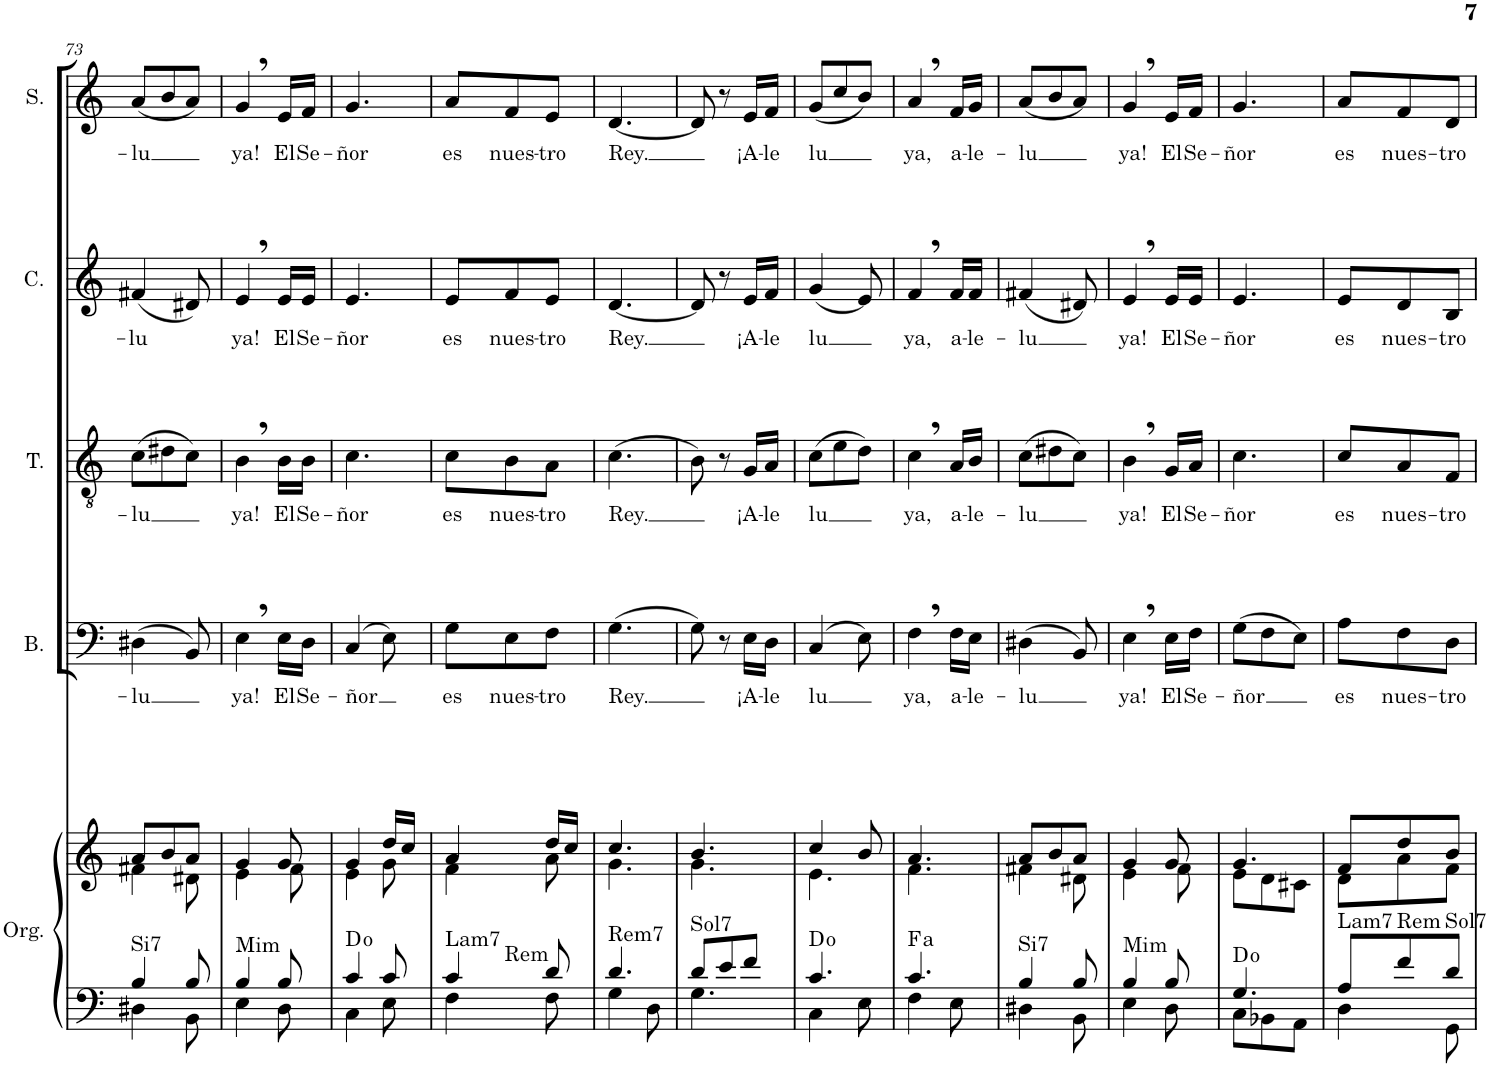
**kern	**kern	**harte	**kern	**text	**kern	**text	**kern	**text	**kern	**text
*part5	*part5	*part5	*part4	*part4	*part3	*part3	*part2	*part2	*part1	*part1
*staff6	*staff5	*	*staff4	*staff4	*staff3	*staff3	*staff2	*staff2	*staff1	*staff1
*I"Órgano	*	*	*I"Bajo	*	*I"Tenor	*	*I"Contralto	*	*I"Soprano	*
*	*	*	*I'B.	*	*I'T.	*	*I'C.	*	*I'S.	*
!!LO:PB:g=z
*clefF4	*clefG2	*	*clefF4	*	*clefGv2	*	*clefG2	*	*clefG2	*
*k[]	*k[]	*	*k[]	*	*k[]	*	*k[]	*	*k[]	*
*M3/8	*M3/8	*	*M3/8	*	*M3/8	*	*M3/8	*	*M3/8	*
=73	=73	=73	=73	=73	=73	=73	=73	=73	=73	=73
*^	*^	*	*	*	*	*	*	*	*	*
!	!	!	!	!LO:H:kt=Si7	!	!LO:LY:b	!	!LO:LY:b	!	!LO:LY:b	!	!LO:LY:b
4B/	4D#X\	8a/L	4f#X\	N	(4D#X\	-lu	(8c\L	-lu	(4f#X/	-lu	(8a/L	-lu
.	.	8b/	.	.	.	.	8d#X\	.	.	.	8b/	.
8B/	8BB\	8a/J	8d#X\	.	8BB/)	.	8c\J)	.	8d#X/)	.	8a/J)	.
=74	=74	=74	=74	=74	=74	=74	=74	=74	=74	=74	=74	=74
!	!	!	!	!LO:H:kt=Mim	!	!LO:LY:b	!	!LO:LY:b	!	!LO:LY:b	!	!LO:LY:b
4B/	4E\	4g/	4e\	N	4E,\	ya!	4B,\	ya!	4e,/	ya!	4g,/	ya!
!	!	!	!	!	!	!LO:LY:b	!	!LO:LY:b	!	!LO:LY:b	!	!LO:LY:b
8B/	8D\	8g/	8f\	.	16E\LL	El	16B\LL	El	16e/LL	El	16e/LL	El
!	!	!	!	!	!	!LO:LY:b	!	!LO:LY:b	!	!LO:LY:b	!	!LO:LY:b
.	.	.	.	.	16D\JJ	Se-	16B\JJ	Se-	16e/JJ	Se-	16f/JJ	Se-
=75	=75	=75	=75	=75	=75	=75	=75	=75	=75	=75	=75	=75
!	!	!	!	!	!	!LO:LY:b	!	!LO:LY:b	!	!LO:LY:b	!	!LO:LY:b
4c/	4C\	4g/	4e\	D:dim	(4C/	-ñor	4.c\	-ñor	4.e/	-ñor	4.g/	-ñor
8c/	8E\	16dd/LL	8g\	.	8E\)	.	.	.	.	.	.	.
.	.	16cc/JJ	.	.	.	.	.	.	.	.	.	.
=76	=76	=76	=76	=76	=76	=76	=76	=76	=76	=76	=76	=76
!	!	!	!	!LO:H:n=1:kt=Lam7	!	!LO:LY:b	!	!LO:LY:b	!	!LO:LY:b	!	!LO:LY:b
!	!	!	!	!LO:H:n=2:kt=Rem	!	!	!	!	!	!	!	!
4c/	4F\	4a/	4f\	N N	8G\L	es	8c\L	es	8e/L	es	8a/L	es
!	!	!	!	!	!	!LO:LY:b	!	!LO:LY:b	!	!LO:LY:b	!	!LO:LY:b
.	.	.	.	.	8E\	nues-	8B\	nues-	8f/	nues-	8f/	nues-
!	!	!	!	!	!	!LO:LY:b	!	!LO:LY:b	!	!LO:LY:b	!	!LO:LY:b
8d/	8F\	16dd/LL	8a\	.	8F\J	-tro	8A\J	-tro	8e/J	-tro	8e/J	-tro
.	.	16cc/JJ	.	.	.	.	.	.	.	.	.	.
=77	=77	=77	=77	=77	=77	=77	=77	=77	=77	=77	=77	=77
!	!	!	!	!LO:H:kt=Rem7	!	!LO:LY:b	!	!LO:LY:b	!	!LO:LY:b	!	!LO:LY:b
4.d/	4G\	4.cc/	4.g\	N	(4.G\	Rey.	(4.c\	Rey.	[4.d/	Rey.	[4.d/	Rey.
.	8D\	.	.	.	.	.	.	.	.	.	.	.
=78	=78	=78	=78	=78	=78	=78	=78	=78	=78	=78	=78	=78
!	!	!	!	!LO:H:kt=Sol7	!	!	!	!	!	!	!	!
8d/L	4.G\	4.b/	4.g\	N	8G\)	.	8B\)	.	8d/]	.	8d/]	.
8e/	.	.	.	.	8r	.	8r	.	8r	.	8r	.
!	!	!	!	!	!	!LO:LY:b	!	!LO:LY:b	!	!LO:LY:b	!	!LO:LY:b
8f/J	.	.	.	.	16E\LL	¡A-	16G/LL	¡A-	16e/LL	¡A-	16e/LL	¡A-
!	!	!	!	!	!	!LO:LY:b	!	!LO:LY:b	!	!LO:LY:b	!	!LO:LY:b
.	.	.	.	.	16D\JJ	-le	16A/JJ	-le	16f/JJ	-le	16f/JJ	-le
=79	=79	=79	=79	=79	=79	=79	=79	=79	=79	=79	=79	=79
!	!	!	!	!	!	!LO:LY:b	!	!LO:LY:b	!	!LO:LY:b	!	!LO:LY:b
4.c/	4C\	4cc/	4.e\	D:dim	(4C/	lu	(8c\L	lu	(4g/	lu	(8g/L	lu
.	.	.	.	.	.	.	8e\	.	.	.	8cc/	.
.	8E\	8b/	.	.	8E\)	.	8d\J)	.	8e/)	.	8b/J)	.
=80	=80	=80	=80	=80	=80	=80	=80	=80	=80	=80	=80	=80
!	!	!	!	!LO:H:kt=a	!	!LO:LY:b	!	!LO:LY:b	!	!LO:LY:b	!	!LO:LY:b
4.c/	4F\	4.a/	4.f\	.	4F,\	ya,	4c,\	ya,	4f,/	ya,	4a,/	ya,
!	!	!	!	!	!	!LO:LY:b	!	!LO:LY:b	!	!LO:LY:b	!	!LO:LY:b
.	8E\	.	.	.	16F\LL	a-	16A/LL	a-	16f/LL	a-	16f/LL	a-
!	!	!	!	!	!	!LO:LY:b	!	!LO:LY:b	!	!LO:LY:b	!	!LO:LY:b
.	.	.	.	.	16E\JJ	-le-	16B/JJ	-le-	16f/JJ	-le-	16g/JJ	-le-
=81	=81	=81	=81	=81	=81	=81	=81	=81	=81	=81	=81	=81
!	!	!	!	!LO:H:kt=Si7	!	!LO:LY:b	!	!LO:LY:b	!	!LO:LY:b	!	!LO:LY:b
4B/	4D#X\	8a/L	4f#X\	N	(4D#X\	-lu	(8c\L	-lu	(4f#X/	-lu	(8a/L	-lu
.	.	8b/	.	.	.	.	8d#X\	.	.	.	8b/	.
8B/	8BB\	8a/J	8d#X\	.	8BB/)	.	8c\J)	.	8d#X/)	.	8a/J)	.
=82	=82	=82	=82	=82	=82	=82	=82	=82	=82	=82	=82	=82
!	!	!	!	!LO:H:kt=Mim	!	!LO:LY:b	!	!LO:LY:b	!	!LO:LY:b	!	!LO:LY:b
4B/	4E\	4g/	4e\	N	4E,\	ya!	4B,\	ya!	4e,/	ya!	4g,/	ya!
!	!	!	!	!	!	!LO:LY:b	!	!LO:LY:b	!	!LO:LY:b	!	!LO:LY:b
8B/	8D\	8g/	8f\	.	16E\LL	El	16G/LL	El	16e/LL	El	16e/LL	El
!	!	!	!	!	!	!LO:LY:b	!	!LO:LY:b	!	!LO:LY:b	!	!LO:LY:b
.	.	.	.	.	16F\JJ	Se-	16A/JJ	Se-	16e/JJ	Se-	16f/JJ	Se-
=83	=83	=83	=83	=83	=83	=83	=83	=83	=83	=83	=83	=83
!	!	!	!	!	!	!LO:LY:b	!	!LO:LY:b	!	!LO:LY:b	!	!LO:LY:b
4.G/	8C\L	4.g/	8e\L	D:dim	(8G\L	-ñor	4.c\	-ñor	4.e/	-ñor	4.g/	-ñor
.	8BB-X\	.	8d\	.	8F\	.	.	.	.	.	.	.
.	8AA\J	.	8c#X\J	.	8E\J)	.	.	.	.	.	.	.
=84	=84	=84	=84	=84	=84	=84	=84	=84	=84	=84	=84	=84
!	!	!	!	!LO:H:kt=Lam7	!	!LO:LY:b	!	!LO:LY:b	!	!LO:LY:b	!	!LO:LY:b
8A/L	4D\	8f/L	8d\L	N	8A\L	es	8c/L	es	8e/L	es	8a/L	es
!	!	!	!	!LO:H:kt=Rem	!	!LO:LY:b	!	!LO:LY:b	!	!LO:LY:b	!	!LO:LY:b
8f/	.	8dd/	8a\	N	8F\	nues-	8A/	nues-	8d/	nues-	8f/	nues-
!	!	!	!	!LO:H:kt=Sol7	!	!LO:LY:b	!	!LO:LY:b	!	!LO:LY:b	!	!LO:LY:b
8d/J	8GG\	8b/J	8f\J	N	8D\J	-tro	8F/J	-tro	8B/J	-tro	8d/J	-tro
*v	*v	*	*	*	*	*	*	*	*	*	*	*
*	*v	*v	*	*	*	*	*	*	*	*	*
=	=	=	=	=	=	=	=	=	=	=
*-	*-	*-	*-	*-	*-	*-	*-	*-	*-	*-
